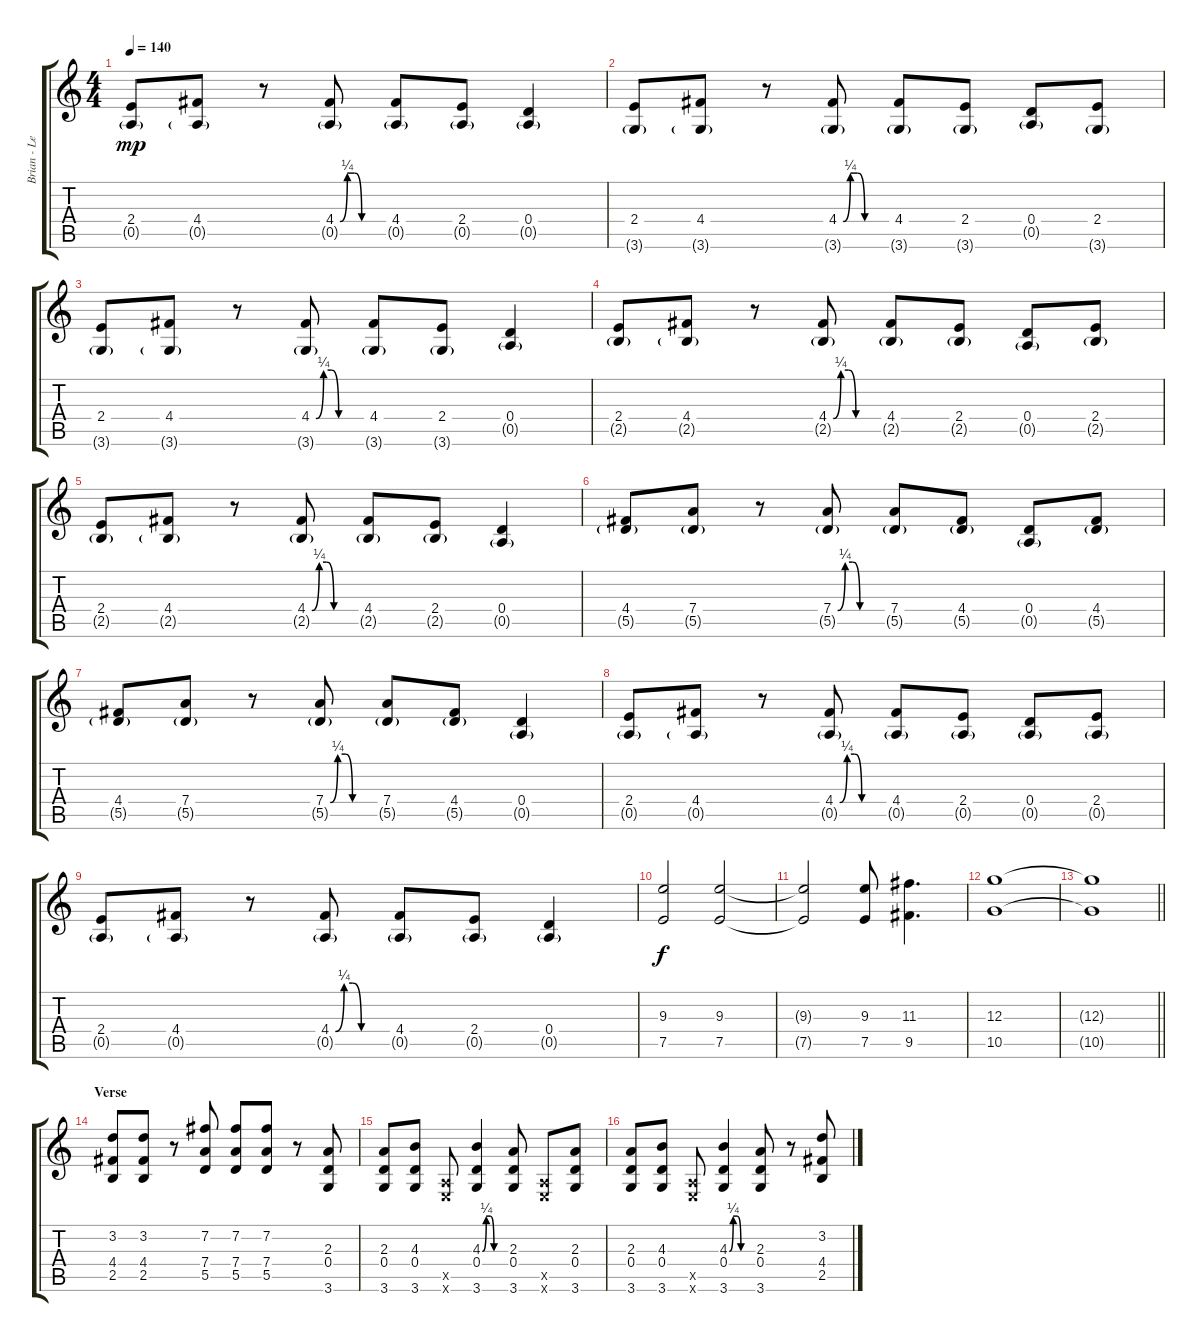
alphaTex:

\track ("Brian - Lead" "Brian - Le") {instrument electricguitarjazz}
\staff {score tabs}
\tuning (E4 B3 G3 D3 A2 E2) {hide}
\ts (4 4)
\tempo 140
\clef g2
\ks c
(2.4 0.5{g}).8{dy mp} (4.4 0.5{g}).8 r.8 (4.4{be (custom 0 0 10 1 20 1 30 0 60 0)} 0.5{g}).8 (4.4 0.5{g}).8 (2.4 0.5{g}).8 (0.4 0.5{g}).4 |
(2.4 3.6{g}).8 (4.4 3.6{g}).8 r.8 (4.4{be (custom 0 0 10 1 20 1 30 0 60 0)} 3.6{g}).8 (4.4 3.6{g}).8 (2.4 3.6{g}).8 (0.4 0.5{g}).8 (2.4 3.6{g}).8 |
(2.4 3.6{g}).8 (4.4 3.6{g}).8 r.8 (4.4{be (custom 0 0 10 1 20 1 30 0 60 0)} 3.6{g}).8 (4.4 3.6{g}).8 (2.4 3.6{g}).8 (0.4 0.5{g}).4 |
(2.4 2.5{g}).8 (4.4 2.5{g}).8 r.8 (4.4{be (custom 0 0 10 1 20 1 30 0 60 0)} 2.5{g}).8 (4.4 2.5{g}).8 (2.4 2.5{g}).8 (0.4 0.5{g}).8 (2.4 2.5{g}).8 |
(2.4 2.5{g}).8 (4.4 2.5{g}).8 r.8 (4.4{be (custom 0 0 10 1 20 1 30 0 60 0)} 2.5{g}).8 (4.4 2.5{g}).8 (2.4 2.5{g}).8 (0.4 0.5{g}).4 |
(4.4 5.5{g}).8 (7.4 5.5{g}).8 r.8 (7.4{be (custom 0 0 10 1 20 1 30 0 60 0)} 5.5{g}).8 (7.4 5.5{g}).8 (4.4 5.5{g}).8 (0.4 0.5{g}).8 (4.4 5.5{g}).8 |
(4.4 5.5{g}).8 (7.4 5.5{g}).8 r.8 (7.4{be (custom 0 0 10 1 20 1 30 0 60 0)} 5.5{g}).8 (7.4 5.5{g}).8 (4.4 5.5{g}).8 (0.4 0.5{g}).4 |
(2.4 0.5{g}).8 (4.4 0.5{g}).8 r.8 (4.4{be (custom 0 0 10 1 20 1 30 0 60 0)} 0.5{g}).8 (4.4 0.5{g}).8 (2.4 0.5{g}).8 (0.4 0.5{g}).8 (2.4 0.5{g}).8 |
(2.4 0.5{g}).8 (4.4 0.5{g}).8 r.8 (4.4{be (custom 0 0 10 1 20 1 30 0 60 0)} 0.5{g}).8 (4.4 0.5{g}).8 (2.4 0.5{g}).8 (0.4 0.5{g}).4 |
(9.3 7.5).2{dy f} (9.3 7.5).2 |
(9.3{t} 7.5{t}).2 (9.3 7.5).8 (11.3 9.5).4{d} |
(12.3 10.5).1 |
\barLineRight lightlight
(12.3{t} 10.5{t}).1 |
\section ("" "Verse")
(3.2 4.4 2.5).8{instrument electricguitarjazz} (3.2 4.4 2.5).8 r.8 (7.2 7.4 5.5).8 (7.2 7.4 5.5).8 (7.2 7.4 5.5).8 r.8 (2.3 0.4 3.6).8 |
(2.3 0.4 3.6).8 (4.3 0.4 3.6).8 (0.5{x} 0.6{x}).8 (4.3{be (custom 0 0 10 1 20 1 30 0 60 0)} 0.4 3.6).4 (2.3 0.4 3.6).8 (0.5{x} 0.6{x}).8 (2.3 0.4 3.6).8 |
(2.3 0.4 3.6).8 (4.3 0.4 3.6).8 (0.5{x} 0.6{x}).8 (4.3{be (custom 0 0 10 1 20 1 30 0 60 0)} 0.4 3.6).4 (2.3 0.4 3.6).8 r.8 (3.2 4.4 2.5).8
